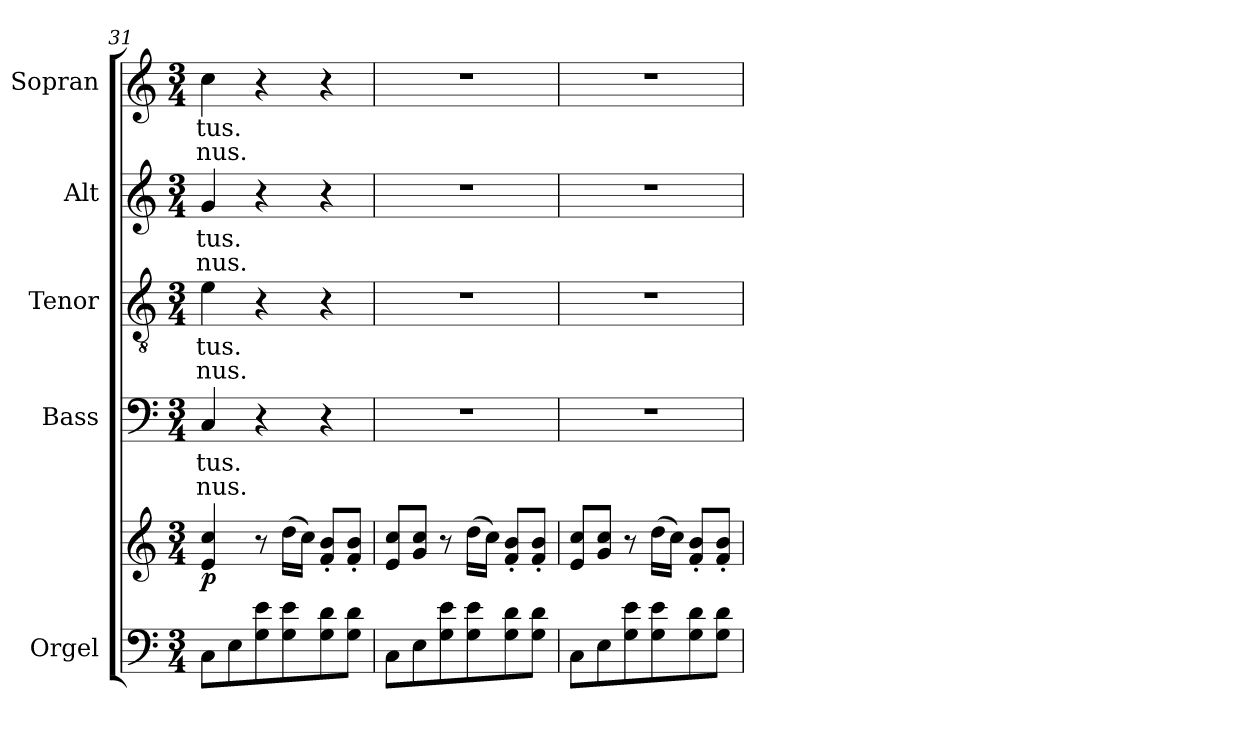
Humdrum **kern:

**kern	**kern	**dynam	**kern	**text	**text	**kern	**text	**text	**kern	**text	**text	**kern	**text	**text
*part5	*part5	*part5	*part4	*part4	*part4	*part3	*part3	*part3	*part2	*part2	*part2	*part1	*part1	*part1
*staff6	*staff5	*staff5/6	*staff4	*staff4	*staff4	*staff3	*staff3	*staff3	*staff2	*staff2	*staff2	*staff1	*staff1	*staff1
*I"Orgel	*	*	*I"Bass	*	*	*I"Tenor	*	*	*I"Alt	*	*	*I"Sopran	*	*
*I'Org.	*	*	*I'B.	*	*	*I'T.	*	*	*I'A.	*	*	*I'S.	*	*
*clefF4	*clefG2	*	*clefF4	*	*	*clefGv2	*	*	*clefG2	*	*	*clefG2	*	*
*k[]	*k[]	*	*k[]	*	*	*k[]	*	*	*k[]	*	*	*k[]	*	*
*C:	*C:	*	*C:	*	*	*C:	*	*	*C:	*	*	*C:	*	*
*M3/4	*M3/4	*	*M3/4	*	*	*M3/4	*	*	*M3/4	*	*	*M3/4	*	*
=31	=31	=31	=31	=31	=31	=31	=31	=31	=31	=31	=31	=31	=31	=31
!	!	!LO:DY:b	!	!LO:LY:b	!LO:LY:b	!	!LO:LY:b	!LO:LY:b	!	!LO:LY:b	!LO:LY:b	!	!LO:LY:b	!LO:LY:b
8C\L	4e/ 4cc/	p	4C/	-tus.	-nus.	4e\	-tus.	-nus.	4g/	-tus.	-nus.	4cc\	-tus.	-nus.
8E\	.	.	.	.	.	.	.	.	.	.	.	.	.	.
8G\ 8e\	8r	.	4r	.	.	4r	.	.	4r	.	.	4r	.	.
8G\ 8e\	(>16dd\LL	.	.	.	.	.	.	.	.	.	.	.	.	.
.	16cc\JJ)	.	.	.	.	.	.	.	.	.	.	.	.	.
8G\ 8d\	8f/'< 8b/'<L	.	4r	.	.	4r	.	.	4r	.	.	4r	.	.
8G\ 8d\J	8f/'< 8b/'<J	.	.	.	.	.	.	.	.	.	.	.	.	.
=32	=32	=32	=32	=32	=32	=32	=32	=32	=32	=32	=32	=32	=32	=32
8C\L	8e/ 8cc/L	.	2.r	.	.	2.r	.	.	2.r	.	.	2.r	.	.
8E\	8g/ 8cc/J	.	.	.	.	.	.	.	.	.	.	.	.	.
8G\ 8e\	8r	.	.	.	.	.	.	.	.	.	.	.	.	.
8G\ 8e\	(>16dd\LL	.	.	.	.	.	.	.	.	.	.	.	.	.
.	16cc\JJ)	.	.	.	.	.	.	.	.	.	.	.	.	.
8G\ 8d\	8f/'< 8b/'<L	.	.	.	.	.	.	.	.	.	.	.	.	.
8G\ 8d\J	8f/'< 8b/'<J	.	.	.	.	.	.	.	.	.	.	.	.	.
=33	=33	=33	=33	=33	=33	=33	=33	=33	=33	=33	=33	=33	=33	=33
8C\L	8e/ 8cc/L	.	2.r	.	.	2.r	.	.	2.r	.	.	2.r	.	.
8E\	8g/ 8cc/J	.	.	.	.	.	.	.	.	.	.	.	.	.
8G\ 8e\	8r	.	.	.	.	.	.	.	.	.	.	.	.	.
8G\ 8e\	(>16dd\LL	.	.	.	.	.	.	.	.	.	.	.	.	.
.	16cc\JJ)	.	.	.	.	.	.	.	.	.	.	.	.	.
8G\ 8d\	8f/'< 8b/'<L	.	.	.	.	.	.	.	.	.	.	.	.	.
8G\ 8d\J	8f/'< 8b/'<J	.	.	.	.	.	.	.	.	.	.	.	.	.
=	=	=	=	=	=	=	=	=	=	=	=	=	=	=
*-	*-	*-	*-	*-	*-	*-	*-	*-	*-	*-	*-	*-	*-	*-
